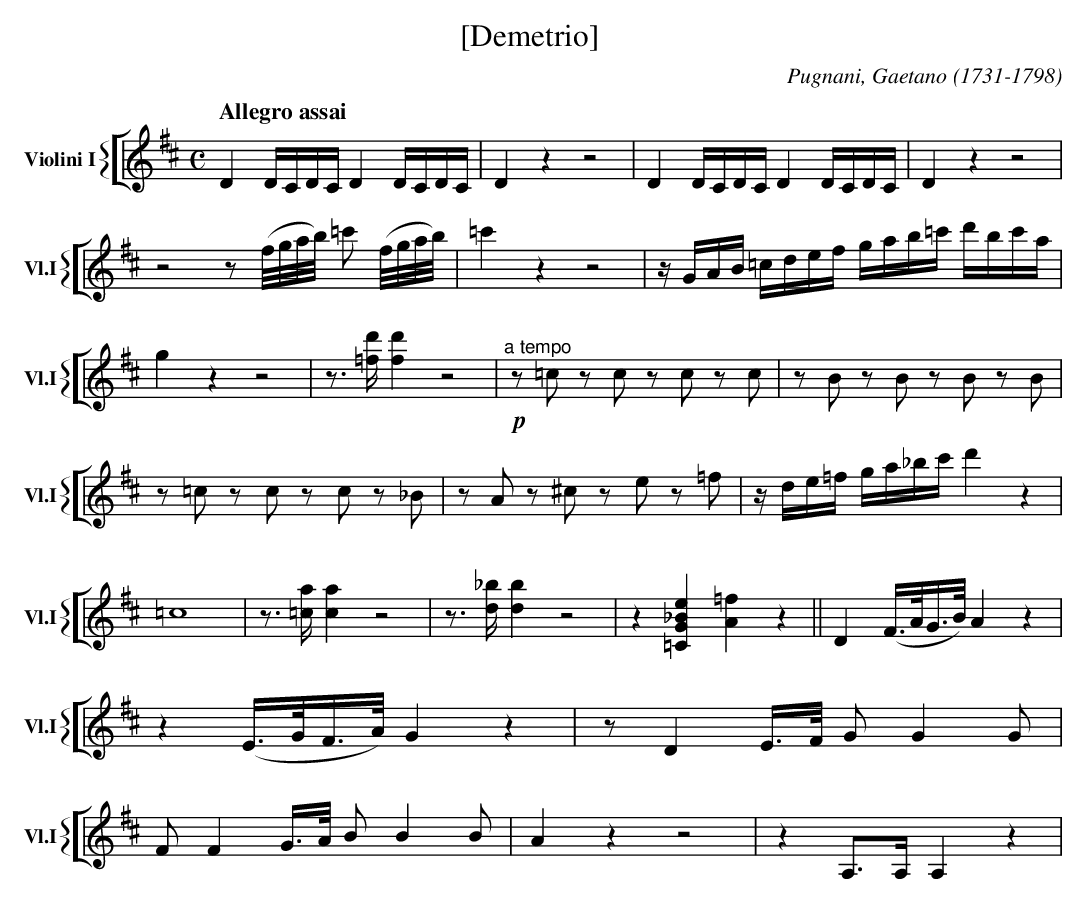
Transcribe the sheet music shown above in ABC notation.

X:1
T:[Demetrio]
C:Pugnani, Gaetano (1731-1798)
M:C
L:1/4
K:D
V: 11 clef=treble name="Violini I" sname="Vl.I"
%%staves [{ 11 }]
   [K:D] [Q:"Allegro assai"] D D//C//D//C// D D//C//D//C// | Dzz2| \
   D D//C//D//C// D D//C//D//C// | Dzz2 | \
   z2 z/(f1/8g1/8a1/8b1/8) =c'/ (f1/8g1/8a1/8b1/8) | =c'zz2|\
   z//G//A1/4B1/4 =c1/4d1/4e1/4f1/4 g//a//b//=c'// d'//b//c'//a// | gzz2 |\
   z/>[=fd']/ [fd']z2 | "^a tempo" !p!z/=c/z/ c/z/ c/z/ c/ | z/B/  z/B/  z/B/  z/B/ |\
   z/=c/z/ c/z/ c/z/ _B/ | z/A/ z/^c/z/ e/z/ =f/ | z//d1/4e1/4=f1/4 g//a//_b//c'// d'z | \
   =c4 | z/> [=ca]/ [ca] z2 | z/> [d_b]/ [db] z2 | z[=CG_Be] [A=f] z || \
   [Q:Adagio] [D] (F//>A//G//>B//) A z | z (E//>G//F//>A//) G z | z/ D E//>F// G/GG/ | \
   F/ F G//>A// B/BB/ | Azz2 | z A,/>A,/A,z |\
